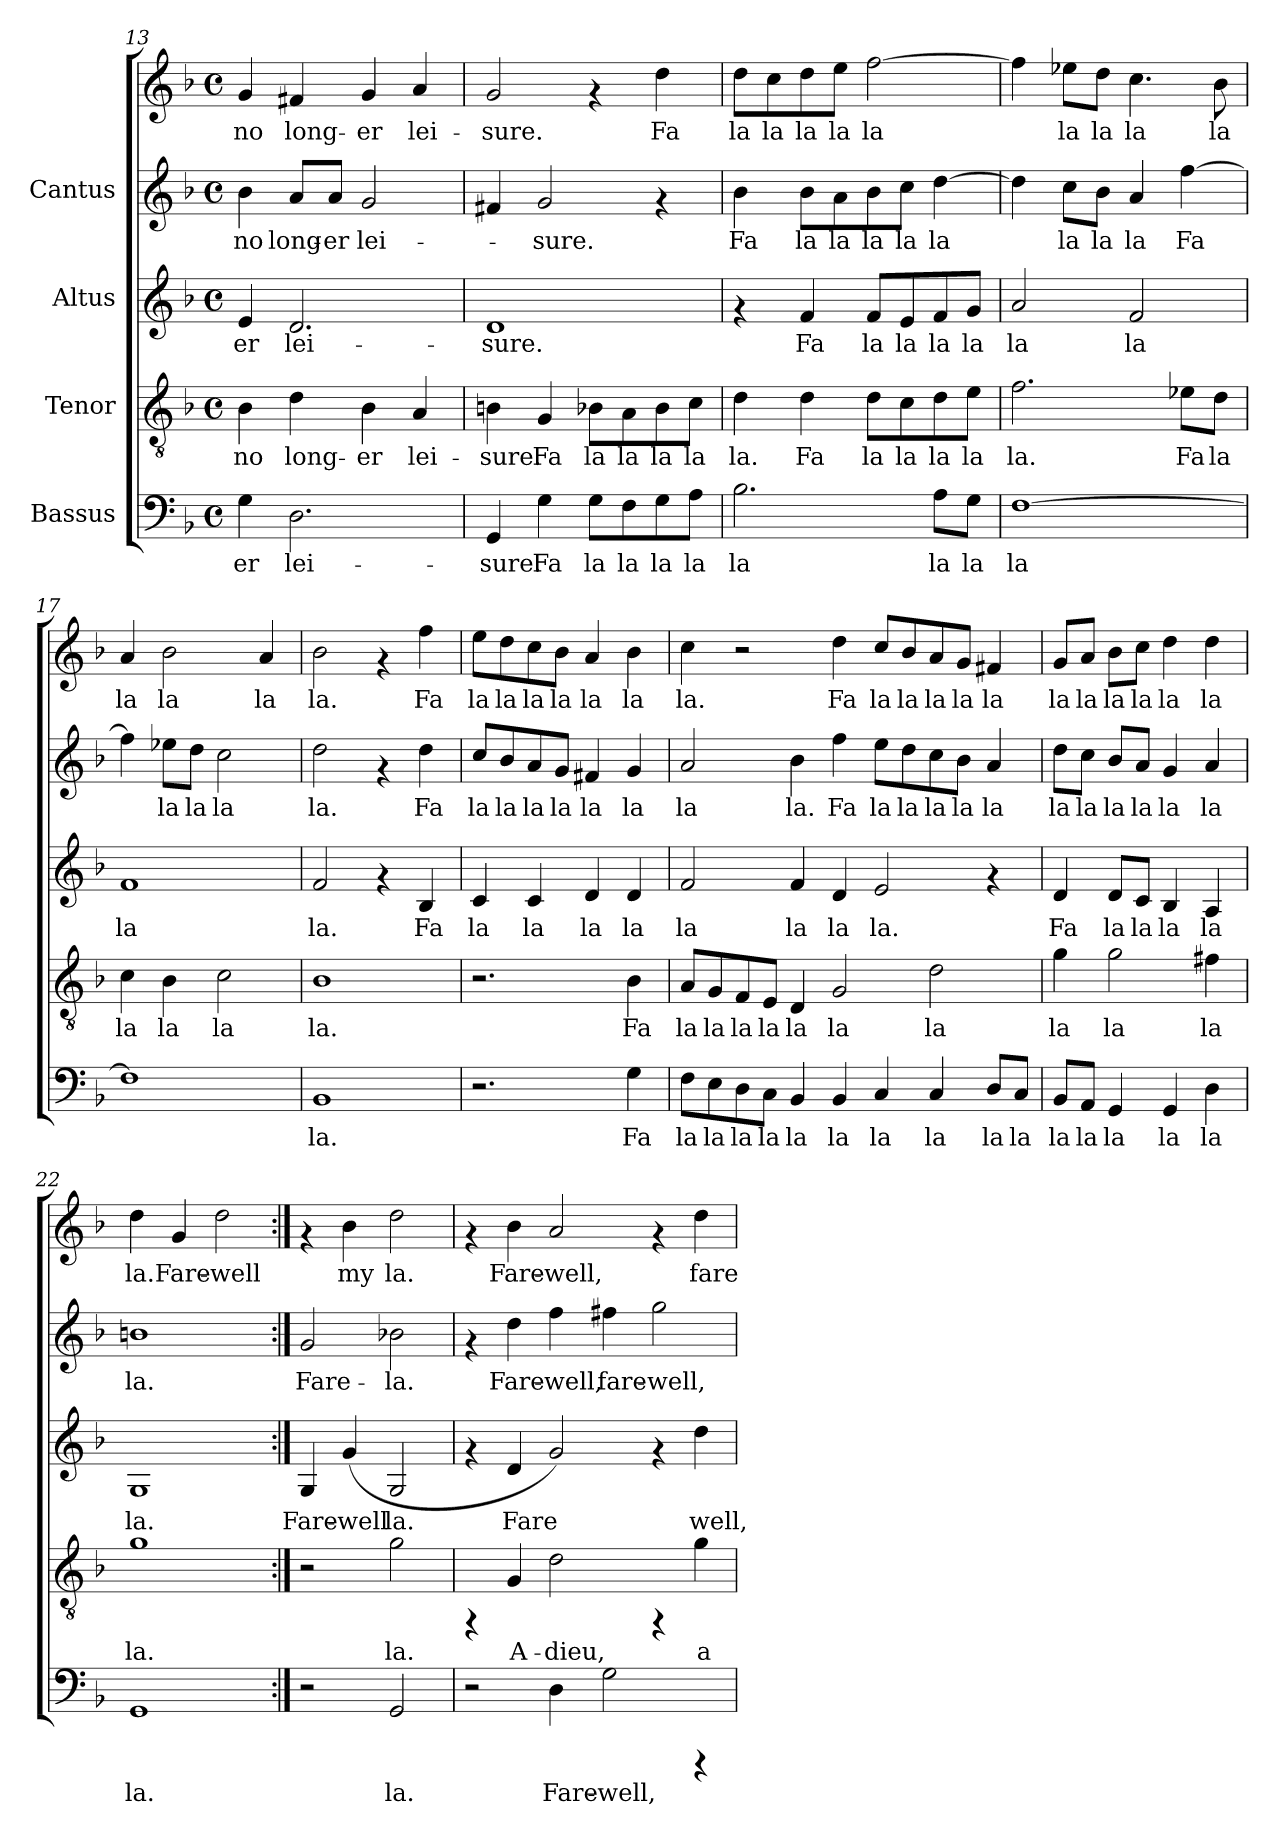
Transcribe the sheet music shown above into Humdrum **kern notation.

**kern	**text	**kern	**text	**kern	**text	**kern	**text	**kern	**text
*part4	*part4	*part3	*part3	*part2	*part2	*part1	*part1	*part1	*part1
*staff5	*staff5	*staff4	*staff4	*staff3	*staff3	*staff2	*staff2	*staff1	*staff1
*I"Bassus	*	*I"Tenor	*	*I"Altus	*	*I"Cantus	*	*	*
*clefF4	*	*clefGv2	*	*clefG2	*	*clefG2	*	*clefG2	*
*k[b-]	*	*k[b-]	*	*k[b-]	*	*k[b-]	*	*k[b-]	*
*F:	*	*F:	*	*F:	*	*F:	*	*F:	*
*M4/4	*	*M4/4	*	*M4/4	*	*M4/4	*	*M4/4	*
*met(c)	*	*met(c)	*	*met(c)	*	*met(c)	*	*met(c)	*
=13	=13	=13	=13	=13	=13	=13	=13	=13	=13
!	!LO:LY:b:cj	!	!LO:LY:b:cj	!	!LO:LY:b:cj	!	!LO:LY:b:cj	!	!LO:LY:b:cj
4G\	-er	4B-\	no	4e/	-er	4b-\	-no	4g/	no
!	!LO:LY:b:cj	!	!LO:LY:b:cj	!	!LO:LY:b:cj	!	!LO:LY:b:cj	!	!LO:LY:b:cj
2.D\	lei-	4d\	long-	2.d/	lei-	8a/L	long-	4f#X/	long-
!	!	!	!	!	!	!	!LO:LY:b:cj	!	!
.	.	.	.	.	.	8a/J	-er	.	.
!	!	!	!LO:LY:b:cj	!	!	!	!LO:LY:b:cj	!	!LO:LY:b:cj
.	.	4B-\	-er	.	.	2g/	lei-	4g/	-er
!	!	!	!LO:LY:b:cj	!	!	!	!	!	!LO:LY:b:cj
.	.	4A/	lei-	.	.	.	.	4a/	lei-
=14	=14	=14	=14	=14	=14	=14	=14	=14	=14
!	!LO:LY:b:cj	!	!LO:LY:b:cj	!	!LO:LY:b:cj	!	!LO:LY:b:cj	!	!LO:LY:b:cj
4GG/	-sure.	4Bn\	-sure.	1d	-sure.	4f#X/	.	2g/	-sure.
!	!LO:LY:b:cj	!	!LO:LY:b:cj	!	!	!	!LO:LY:b:cj	!	!
4G\	Fa	4G/	Fa	.	.	2g/	sure.	.	.
!	!LO:LY:b:cj	!	!LO:LY:b:cj	!	!	!	!	!	!
8G\L	la	8B-X\L	la	.	.	.	.	4rf	.
!	!LO:LY:b:cj	!	!LO:LY:b:cj	!	!	!	!	!	!
8F\	la	8A\	la	.	.	.	.	.	.
!	!LO:LY:b:cj	!	!LO:LY:b:cj	!	!	!	!	!	!LO:LY:b:cj
8G\	la	8B-\	la	.	.	4rf	.	4dd\	Fa
!	!LO:LY:b:cj	!	!LO:LY:b:cj	!	!	!	!	!	!
8A\J	la	8c\J	la	.	.	.	.	.	.
=15	=15	=15	=15	=15	=15	=15	=15	=15	=15
!	!LO:LY:b:cj	!	!LO:LY:b:cj	!	!	!	!LO:LY:b:cj	!	!LO:LY:b:cj
2.B-\	la	4d\	la.	4rf	.	4b-\	Fa	8dd\L	la
!	!	!	!	!	!	!	!	!	!LO:LY:b:cj
.	.	.	.	.	.	.	.	8cc\	la
!	!	!	!LO:LY:b:cj	!	!LO:LY:b:cj	!	!LO:LY:b:cj	!	!LO:LY:b:cj
.	.	4d\	Fa	4f/	Fa	8b-\L	la	8dd\	la
!	!	!	!	!	!	!	!LO:LY:b:cj	!	!LO:LY:b:cj
.	.	.	.	.	.	8a\	la	8ee\J	la
!	!	!	!LO:LY:b:cj	!	!LO:LY:b:cj	!	!LO:LY:b:cj	!	!LO:LY:b:cj
.	.	8d\L	la	8f/L	la	8b-\	la	[>2ff\	la
!	!	!	!LO:LY:b:cj	!	!LO:LY:b:cj	!	!LO:LY:b:cj	!	!
.	.	8c\	la	8e/	la	8cc\J	la	.	.
!	!LO:LY:b:cj	!	!LO:LY:b:cj	!	!LO:LY:b:cj	!	!LO:LY:b:cj	!	!
8A\L	la	8d\	la	8f/	la	[>4dd\	la	.	.
!	!LO:LY:b:cj	!	!LO:LY:b:cj	!	!LO:LY:b:cj	!	!	!	!
8G\J	la	8e\J	la	8g/J	la	.	.	.	.
!!LO:LB:g=z
=16	=16	=16	=16	=16	=16	=16	=16	=16	=16
!	!LO:LY:b:cj	!	!LO:LY:b:cj	!	!LO:LY:b:cj	!	!LO:LY:b:cj	!	!LO:LY:b:cj
[>1F	la	2.f\	la.	2a/	la	4dd\]	.	4ff\]	.
!	!	!	!	!	!	!	!LO:LY:b:cj	!	!LO:LY:b:cj
.	.	.	.	.	.	8cc\L	la	8ee-X\L	la
!	!	!	!	!	!	!	!LO:LY:b:cj	!	!LO:LY:b:cj
.	.	.	.	.	.	8b-\J	la	8dd\J	la
!	!	!	!	!	!LO:LY:b:cj	!	!LO:LY:b:cj	!	!LO:LY:b:cj
.	.	.	.	2f/	la	4a/	la	4.cc\	la
!	!	!	!LO:LY:b:cj	!	!	!	!LO:LY:b:cj	!	!
.	.	8e-X\L	Fa	.	.	[>4ff\	Fa	.	.
!	!	!	!LO:LY:b:cj	!	!	!	!	!	!LO:LY:b:cj
.	.	8d\J	la	.	.	.	.	8b-\	la
=17	=17	=17	=17	=17	=17	=17	=17	=17	=17
!	!	!	!LO:LY:b:cj	!	!LO:LY:b:cj	!	!LO:LY:b:cj	!	!LO:LY:b:cj
1F]	.	4c\	la	1f	la	4ff\]	.	4a/	la
!	!	!	!LO:LY:b:cj	!	!	!	!LO:LY:b:cj	!	!LO:LY:b:cj
.	.	4B-\	la	.	.	8ee-X\L	la	2b-\	la
!	!	!	!	!	!	!	!LO:LY:b:cj	!	!
.	.	.	.	.	.	8dd\J	la	.	.
!	!	!	!LO:LY:b:cj	!	!	!	!LO:LY:b:cj	!	!
.	.	2c\	la	.	.	2cc\	la	.	.
!	!	!	!	!	!	!	!	!	!LO:LY:b:cj
.	.	.	.	.	.	.	.	4a/	la
=18	=18	=18	=18	=18	=18	=18	=18	=18	=18
!	!LO:LY:b:cj	!	!LO:LY:b:cj	!	!LO:LY:b:cj	!	!LO:LY:b:cj	!	!LO:LY:b:cj
1BB-	la.	1B-	la.	2f/	la.	2dd\	la.	2b-\	la.
.	.	.	.	4rf	.	4rf	.	4rf	.
!	!	!	!	!	!LO:LY:b:cj	!	!LO:LY:b:cj	!	!LO:LY:b:cj
.	.	.	.	4B-/	Fa	4dd\	Fa	4ff\	Fa
=19	=19	=19	=19	=19	=19	=19	=19	=19	=19
!	!	!	!	!	!LO:LY:b:cj	!	!LO:LY:b:cj	!	!LO:LY:b:cj
2.r	.	2.r	.	4c/	la	8cc/L	la	8ee\L	la
!	!	!	!	!	!	!	!LO:LY:b:cj	!	!LO:LY:b:cj
.	.	.	.	.	.	8b-/	la	8dd\	la
!	!	!	!	!	!LO:LY:b:cj	!	!LO:LY:b:cj	!	!LO:LY:b:cj
.	.	.	.	4c/	la	8a/	la	8cc\	la
!	!	!	!	!	!	!	!LO:LY:b:cj	!	!LO:LY:b:cj
.	.	.	.	.	.	8g/J	la	8b-\J	la
!	!	!	!	!	!LO:LY:b:cj	!	!LO:LY:b:cj	!	!LO:LY:b:cj
.	.	.	.	4d/	la	4f#X/	la	4a/	la
!	!LO:LY:b:cj	!	!LO:LY:b:cj	!	!LO:LY:b:cj	!	!LO:LY:b:cj	!	!LO:LY:b:cj
4G\	Fa	4B-\	Fa	4d/	la	4g/	la	4b-\	la
!!LO:LB:g=z
=20	=20	=20	=20	=20	=20	=20	=20	=20	=20
!	!LO:LY:b:cj	!	!LO:LY:b:cj	!	!LO:LY:b:cj	!	!LO:LY:b:cj	!	!LO:LY:b:cj
8F\L	la	8A/L	la	2f/	la	2a/	la	4cc\	la.
!	!LO:LY:b:cj	!	!LO:LY:b:cj	!	!	!	!	!	!
8E\	la	8G/	la	.	.	.	.	.	.
!	!LO:LY:b:cj	!	!LO:LY:b:cj	!	!	!	!	!	!
8D\	la	8F/	la	.	.	.	.	2r	.
!	!LO:LY:b:cj	!	!LO:LY:b:cj	!	!	!	!	!	!
8C\J	la	8E/J	la	.	.	.	.	.	.
!	!LO:LY:b:cj	!	!LO:LY:b:cj	!	!LO:LY:b:cj	!	!LO:LY:b:cj	!	!
4BB-/	la	4D/	la	4f/	la	4b-\	la.	.	.
!	!LO:LY:b:cj	!	!LO:LY:b:cj	!	!LO:LY:b:cj	!	!LO:LY:b:cj	!	!LO:LY:b:cj
4BB-/	la	2G/	la	4d/	la	4ff\	Fa	4dd\	Fa
!	!LO:LY:b:cj	!	!	!	!LO:LY:b:cj	!	!LO:LY:b:cj	!	!LO:LY:b:cj
4C/	la	.	.	2e/	la.	8ee\L	la	8cc/L	la
!	!	!	!	!	!	!	!LO:LY:b:cj	!	!LO:LY:b:cj
.	.	.	.	.	.	8dd\	la	8b-/	la
!	!LO:LY:b:cj	!	!LO:LY:b:cj	!	!	!	!LO:LY:b:cj	!	!LO:LY:b:cj
4C/	la	2d\	la	.	.	8cc\	la	8a/	la
!	!	!	!	!	!	!	!LO:LY:b:cj	!	!LO:LY:b:cj
.	.	.	.	.	.	8b-\J	la	8g/J	la
!	!LO:LY:b:cj	!	!	!	!	!	!LO:LY:b:cj	!	!LO:LY:b:cj
8D/L	la	.	.	4rf	.	4a/	la	4f#X/	la
!	!LO:LY:b:cj	!	!	!	!	!	!	!	!
8C/J	la	.	.	.	.	.	.	.	.
=21	=21	=21	=21	=21	=21	=21	=21	=21	=21
!	!LO:LY:b:cj	!	!LO:LY:b:cj	!	!LO:LY:b:cj	!	!LO:LY:b:cj	!	!LO:LY:b:cj
8BB-/L	la	4g\	la	4d/	Fa	8dd\L	la	8g/L	la
!	!LO:LY:b:cj	!	!	!	!	!	!LO:LY:b:cj	!	!LO:LY:b:cj
8AA/J	la	.	.	.	.	8cc\J	la	8a/J	la
!	!LO:LY:b:cj	!	!LO:LY:b:cj	!	!LO:LY:b:cj	!	!LO:LY:b:cj	!	!LO:LY:b:cj
4GG/	la	2g\	la	8d/L	la	8b-/L	la	8b-\L	la
!	!	!	!	!	!LO:LY:b:cj	!	!LO:LY:b:cj	!	!LO:LY:b:cj
.	.	.	.	8c/J	la	8a/J	la	8cc\J	la
!	!LO:LY:b:cj	!	!	!	!LO:LY:b:cj	!	!LO:LY:b:cj	!	!LO:LY:b:cj
4GG/	la	.	.	4B-/	la	4g/	la	4dd\	la
!	!LO:LY:b:cj	!	!LO:LY:b:cj	!	!LO:LY:b:cj	!	!LO:LY:b:cj	!	!LO:LY:b:cj
4D\	la	4f#X\	la	4A/	la	4a/	la	4dd\	la
=22	=22	=22	=22	=22	=22	=22	=22	=22	=22
!	!LO:LY:b:cj	!	!LO:LY:b:cj	!	!LO:LY:b:cj	!	!LO:LY:b:cj	!	!LO:LY:b:cj
1GG	la.	1g	la.	1G	la.	1bn	la.	4dd\	la.
!	!	!	!	!	!	!	!	!	!LO:LY:b:cj
.	.	.	.	.	.	.	.	4g/	Fare-
!	!	!	!	!	!	!	!	!	!LO:LY:b:cj
.	.	.	.	.	.	.	.	2dd\	-well
=23:|!	=23:|!	=23:|!	=23:|!	=23:|!	=23:|!	=23:|!	=23:|!	=23:|!	=23:|!
!	!	!	!	!	!LO:LY:b:cj	!	!LO:LY:b:cj	!	!
2r	.	2r	.	4G/	Fare-	2g/	Fare-	4rf	.
!	!	!	!	!	!LO:LY:b:cj	!	!	!	!LO:LY:b:cj
.	.	.	.	(<4g/	-well	.	.	4b-\	my
!	!LO:LY:b:cj	!	!LO:LY:b:cj	!	!LO:LY:b:cj	!	!LO:LY:b:cj	!	!LO:LY:b:cj
2GG/	la.	2g\	la.	2G/	la.	2b-X\	-la.	2dd\	la.
!!LO:PB:g=z
=24	=24	=24	=24	=24	=24	=24	=24	=24	=24
2r	.	4rFF	.	4rf	.	4rf	.	4rf	.
!	!	!	!LO:LY:b:cj	!	!LO:LY:b:cj	!	!LO:LY:b:cj	!	!LO:LY:b:cj
.	.	4G/	A-	4d/	Fare-	4dd\	-Fare-	4b-\	Fare-
!	!LO:LY:b:cj	!	!LO:LY:b:cj	!	!LO:LY:b:cj	!	!LO:LY:b:cj	!	!LO:LY:b:cj
4D\	Fare-	2d\	-dieu,	2g/)	-	4ff\	-well,	2a/	-well,
!	!LO:LY:b:cj	!	!	!	!	!	!LO:LY:b:cj	!	!
2G\	-well,	.	.	.	.	4ff#X\	fare-	.	.
!	!	!	!	!	!	!	!LO:LY:b:cj	!	!
.	.	4rFF	.	4rf	.	2gg\	-well,	4rf	.
!	!	!	!LO:LY:b:cj	!	!LO:LY:b:cj	!	!	!	!LO:LY:b:cj
4rCCC	.	4g\	a-	4dd\	well,	.	.	4dd\	fare-
=	=	=	=	=	=	=	=	=	=
*-	*-	*-	*-	*-	*-	*-	*-	*-	*-
